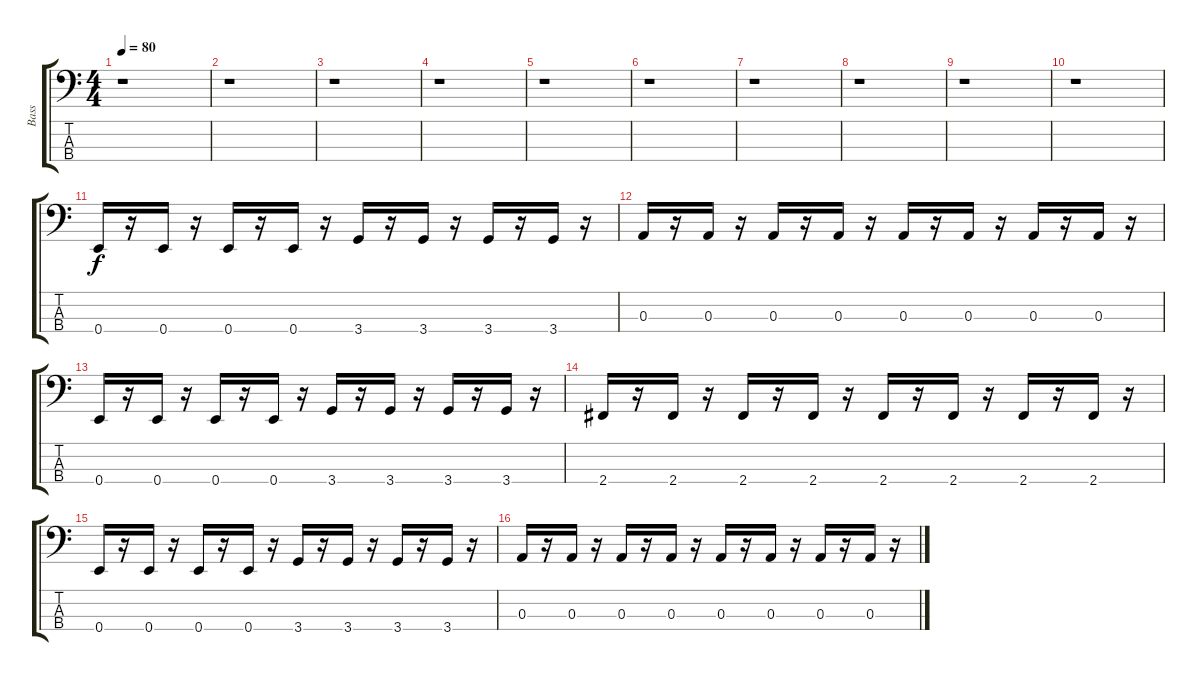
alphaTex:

\track ("Bass" "Bass") {instrument electricbassfinger}
\staff {score tabs}
\tuning (G2 D2 A1 E1) {hide}
\ts (4 4)
\tempo 80
\clef f4
\ks c
r.1{dy f} |
r.1 |
r.1 |
r.1 |
r.1 |
r.1 |
r.1 |
r.1 |
r.1 |
r.1 |
0.4.16 r.16 0.4.16 r.16 0.4.16 r.16 0.4.16 r.16 3.4.16 r.16 3.4.16 r.16 3.4.16 r.16 3.4.16 r.16 |
0.3.16 r.16 0.3.16 r.16 0.3.16 r.16 0.3.16 r.16 0.3.16 r.16 0.3.16 r.16 0.3.16 r.16 0.3.16 r.16 |
0.4.16 r.16 0.4.16 r.16 0.4.16 r.16 0.4.16 r.16 3.4.16 r.16 3.4.16 r.16 3.4.16 r.16 3.4.16 r.16 |
2.4.16 r.16 2.4.16 r.16 2.4.16 r.16 2.4.16 r.16 2.4.16 r.16 2.4.16 r.16 2.4.16 r.16 2.4.16 r.16 |
0.4.16 r.16 0.4.16 r.16 0.4.16 r.16 0.4.16 r.16 3.4.16 r.16 3.4.16 r.16 3.4.16 r.16 3.4.16 r.16 |
0.3.16 r.16 0.3.16 r.16 0.3.16 r.16 0.3.16 r.16 0.3.16 r.16 0.3.16 r.16 0.3.16 r.16 0.3.16 r.16
